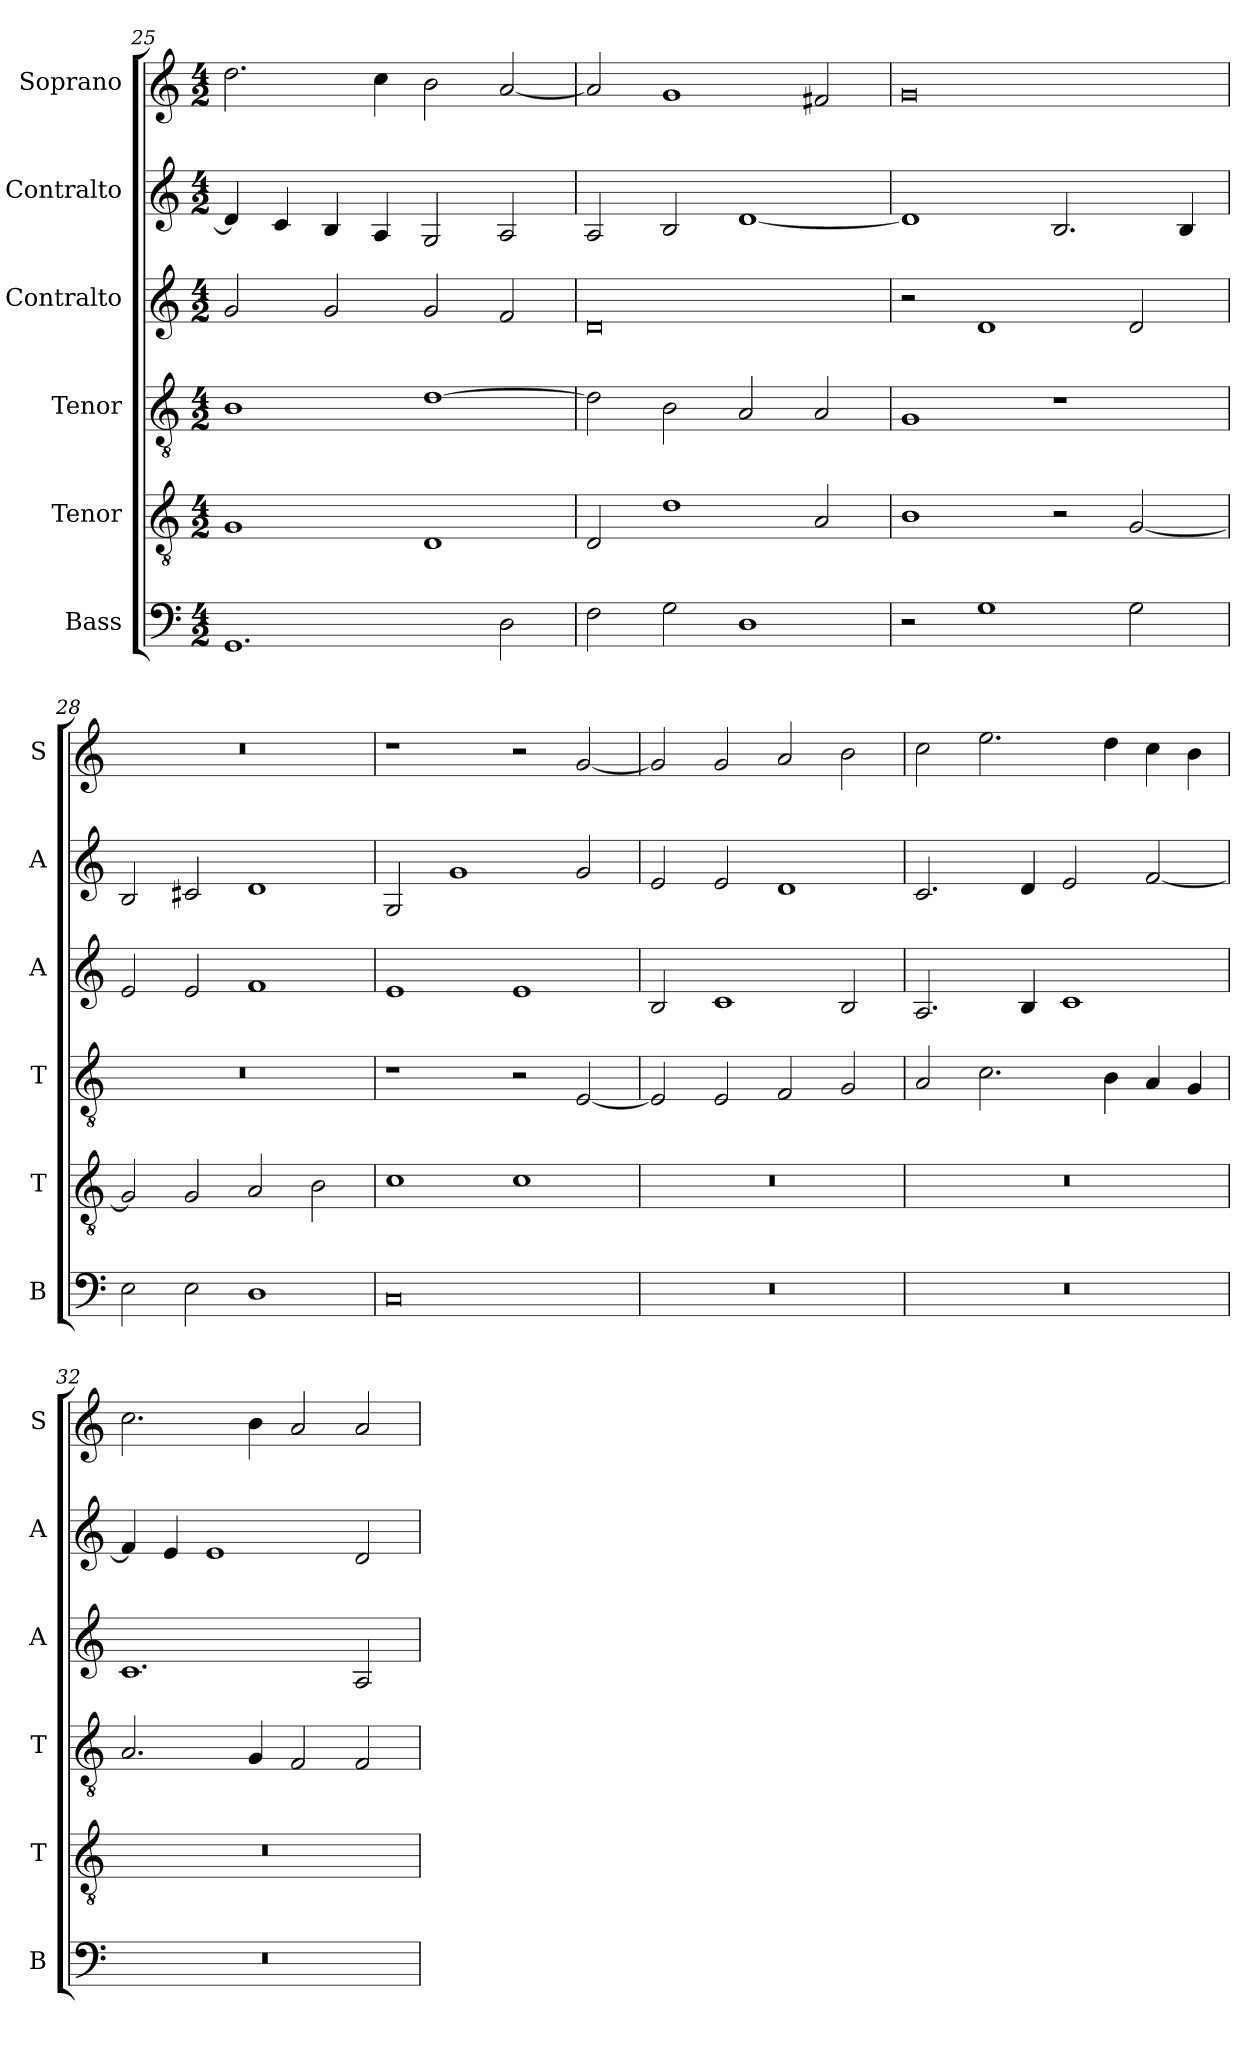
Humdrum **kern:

**kern	**kern	**kern	**kern	**kern	**kern
*part6	*part5	*part4	*part3	*part2	*part1
*staff6	*staff5	*staff4	*staff3	*staff2	*staff1
*I"Bass	*I"Tenor	*I"Tenor	*I"Contralto	*I"Contralto	*I"Soprano
*I'B	*I'T	*I'T	*I'A	*I'A	*I'S
*clefF4	*clefGv2	*clefGv2	*clefG2	*clefG2	*clefG2
*k[]	*k[]	*k[]	*k[]	*k[]	*k[]
*A:aeo	*A:aeo	*A:aeo	*A:aeo	*A:aeo	*A:aeo
*M4/2	*M4/2	*M4/2	*M4/2	*M4/2	*M4/2
=25	=25	=25	=25	=25	=25
1.GG	1G	1B	2g	4d]	2.dd
.	.	.	.	4c	.
.	.	.	2g	4B	.
.	.	.	.	4A	4cc
.	1D	[1d	2g	2G	2b
2D	.	.	2f	2A	[2a
=26	=26	=26	=26	=26	=26
2F	2D	2d]	0d	2A	2a]
2G	1d	2B	.	2B	1g
1D	.	2A	.	[1d	.
.	2A	2A	.	.	2f#X
=27	=27	=27	=27	=27	=27
2r	1B	1G	2r	1d]	0g
1G	.	.	1d	.	.
.	2r	1r	.	2.B	.
2G	[2G	.	2d	.	.
.	.	.	.	4B	.
=28	=28	=28	=28	=28	=28
2E	2G]	0r	2e	2B	0r
2E	2G	.	2e	2c#X	.
1D	2A	.	1f	1d	.
.	2B	.	.	.	.
=29	=29	=29	=29	=29	=29
0C	1c	1r	1e	2G	1r
.	.	.	.	1g	.
.	1c	2r	1e	.	2r
.	.	[2E	.	2g	[2g
=30	=30	=30	=30	=30	=30
0r	0r	2E]	2B	2e	2g]
.	.	2E	1c	2e	2g
.	.	2F	.	1d	2a
.	.	2G	2B	.	2b
=31	=31	=31	=31	=31	=31
0r	0r	2A	2.A	2.c	2cc
.	.	2.c	.	.	2.ee
.	.	.	4B	4d	.
.	.	.	1c	2e	.
.	.	4B	.	.	4dd
.	.	4A	.	[2f	4cc
.	.	4G	.	.	4b
=32	=32	=32	=32	=32	=32
0r	0r	2.A	1.c	4f]	2.cc
.	.	.	.	4e	.
.	.	.	.	1e	.
.	.	4G	.	.	4b
.	.	2F	.	.	2a
.	.	2F	2A	2d	2a
=	=	=	=	=	=
*-	*-	*-	*-	*-	*-
